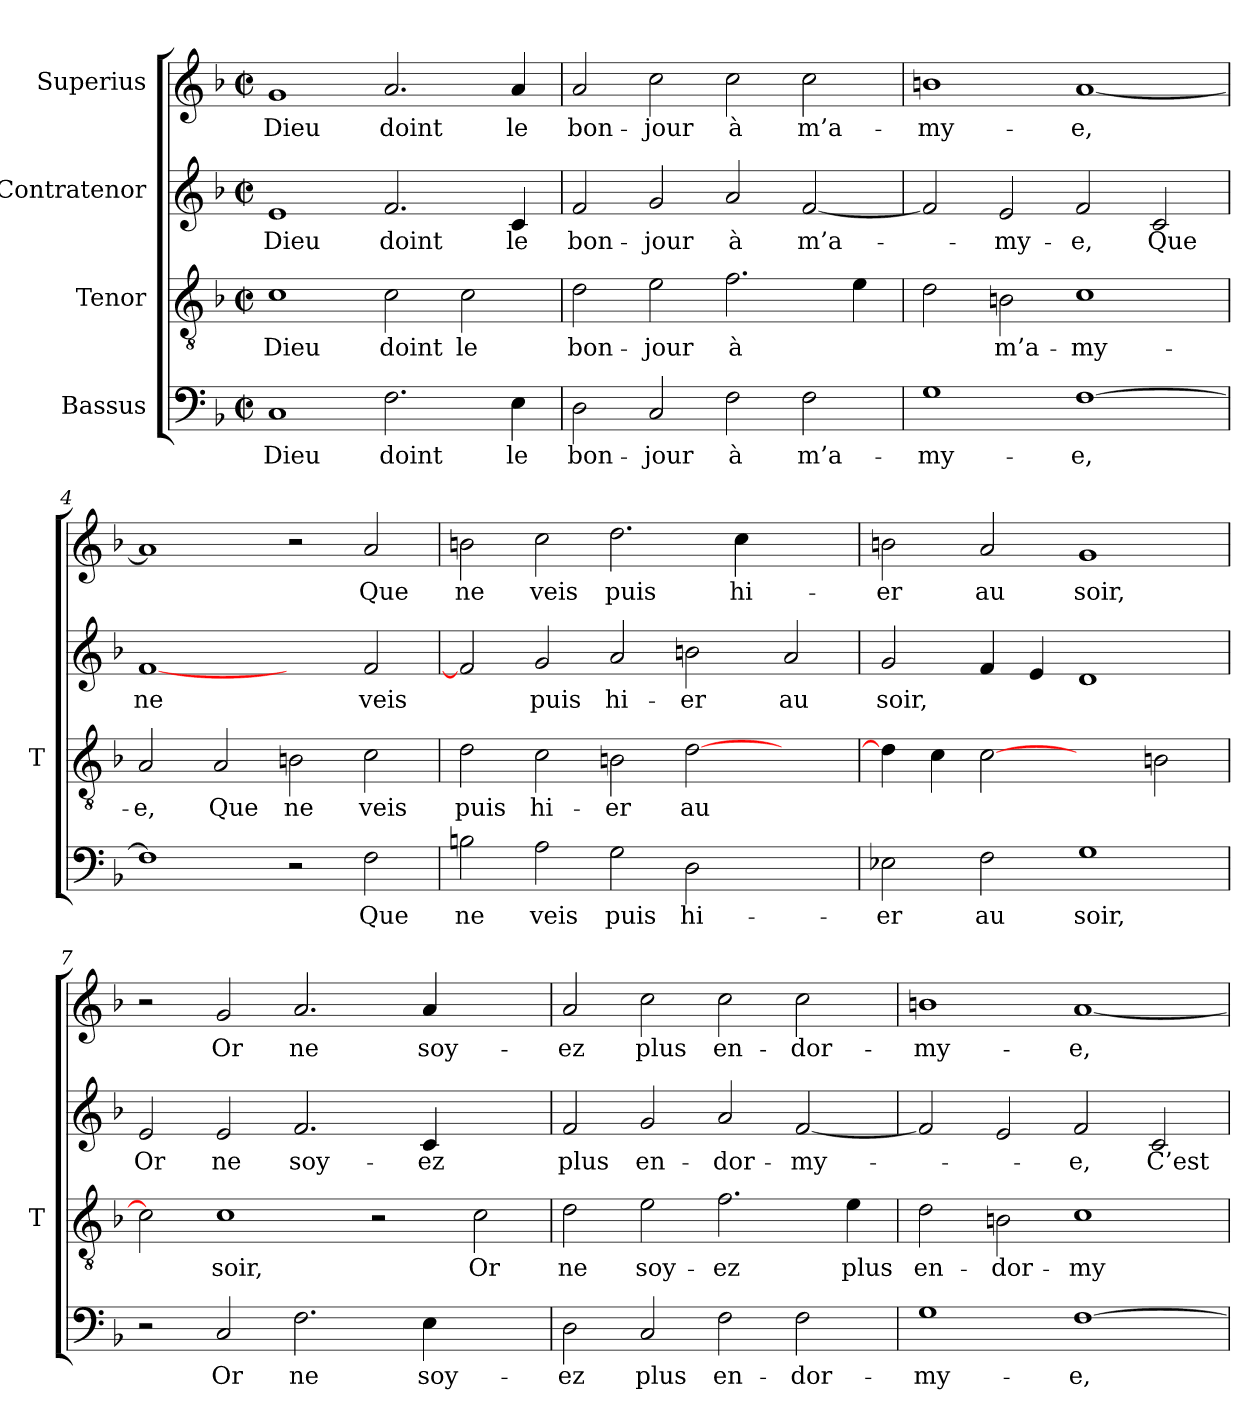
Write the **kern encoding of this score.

**kern	**text	**kern	**text	**kern	**text	**kern	**text
*part4	*part4	*part3	*part3	*part2	*part2	*part1	*part1
*staff4	*staff4	*staff3	*staff3	*staff2	*staff2	*staff1	*staff1
*I"Bassus	*	*I"Tenor	*	*I"Contratenor	*	*I"Superius	*
*	*	*I'T	*	*	*	*	*
*clefF4	*	*clefGv2	*	*clefG2	*	*clefG2	*
*k[b-]	*	*k[b-]	*	*k[b-]	*	*k[b-]	*
*F:	*	*F:	*	*F:	*	*F:	*
*M2/2	*	*M2/2	*	*M2/2	*	*M2/2	*
*met(c|)	*	*met(c|)	*	*met(c|)	*	*met(c|)	*
=1	=1	=1	=1	=1	=1	=1	=1
1C	-Dieu	1c	-Dieu	1e	-Dieu	1g	-Dieu
2.F	-doint	2c	-doint	2.f	-doint	2.a	-doint
.	.	2c	-le	.	.	.	.
4E	-le	.	.	4c	-le	4a	-le
=2	=2	=2	=2	=2	=2	=2	=2
2D	bon-	2d	bon-	2f	bon-	2a	bon-
2C	-jour	2e	-jour	2g	-jour	2cc	-jour
2F	-à	2.f	-à	2a	-à	2cc	-à
2F	m’a-	.	.	[2f	m’a-	2cc	m’a-
.	.	4e	.	.	.	.	.
=3	=3	=3	=3	=3	=3	=3	=3
1G	my-	2d	.	2f]	.	1bn	my-
.	.	2Bn	m’a-	2e	my-	.	.
[1F	-e,	1c	my-	2f	-e,	[1a	-e,
.	.	.	.	2c	-Que	.	.
=4	=4	=4	=4	=4	=4	=4	=4
1F]	.	2A	-e,	[1f	-ne	1a]	.
.	.	2A	-Que	.	.	.	.
2r	.	2Bn	-ne	2ryy	.	2r	.
2F	-Que	2c	-veis	2f	-veis	2a	-Que
!!LO:LB:g=z
=5	=5	=5	=5	=5	=5	=5	=5
2B	-ne	2d	-puis	2f]	.	2bn	-ne
2A	-veis	2c	hi-	2g	-puis	2cc	-veis
2G	-puis	2Bn	-er	2a	hi-	2.dd	-puis
2D	hi-	[2d	-au	2bn	-er	.	.
.	.	.	.	.	.	4cc	hi-
2ryy	.	2ryy	.	2a	-au	2ryy	.
=6	=6	=6	=6	=6	=6	=6	=6
2E-X	-er	4d]	.	2g	-soir,	2bn	-er
.	.	4c	.	.	.	.	.
2F	-au	[2c	.	4f	.	2a	-au
.	.	.	.	4e	.	.	.
1G	-soir,	2ryy	.	1d	.	1g	-soir,
.	.	2Bn	.	.	.	.	.
=7	=7	=7	=7	=7	=7	=7	=7
2r	.	2c]	.	2e	-Or	2r	.
2C	-Or	1c	-soir,	2e	-ne	2g	-Or
2.F	-ne	.	.	2.f	soy-	2.a	-ne
.	.	2r	.	.	.	.	.
4E	soy-	.	.	4c	-ez	4a	soy-
2ryy	.	2c	-Or	2ryy	.	2ryy	.
=8	=8	=8	=8	=8	=8	=8	=8
2D	-ez	2d	-ne	2f	-plus	2a	-ez
2C	-plus	2e	soy-	2g	en-	2cc	-plus
2F	en-	2.f	-ez	2a	dor-	2cc	en-
2F	dor-	.	.	[2f	my-	2cc	dor-
.	.	4e	-plus	.	.	.	.
=9	=9	=9	=9	=9	=9	=9	=9
1G	my-	2d	en-	2f]	.	1bn	my-
.	.	2Bn	dor-	2e	.	.	.
[1F	-e,	1c	my-	2f	-e,	[1a	-e,
.	.	.	.	2c	-C’est	.	.
=	=	=	=	=	=	=	=
*-	*-	*-	*-	*-	*-	*-	*-
